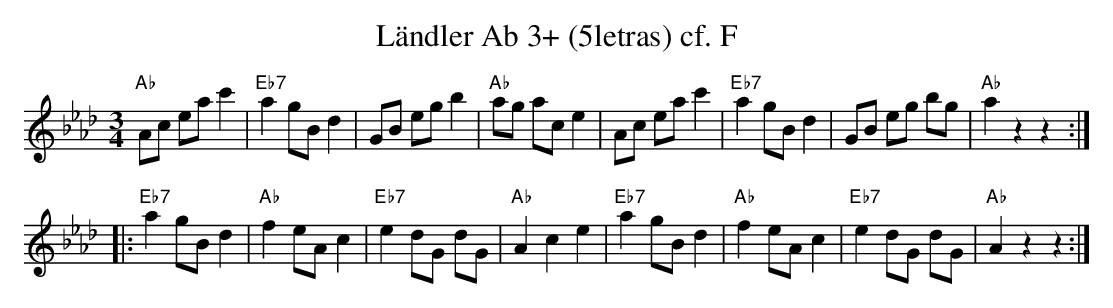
X:1
T:L\"andler Ab 3+ (5letras) cf. F
M:3/4
L:1/8
K:Abmaj%%MIDI gchordon
"Ab"Ac eac'2 | "Eb7"a2gBd2 | GB egb2 | "Ab"ag ace2 | Ac eac'2 | "Eb7"a2gBd2 | GB eg bg | "Ab"a2z2z2 ::
"Eb7"a2gBd2 | "Ab"f2eAc2 | "Eb7"e2dG dG | "Ab"A2c2e2 | "Eb7"a2gBd2 | "Ab"f2eAc2 | "Eb7"e2dG dG | "Ab"A2z2z2 :|
